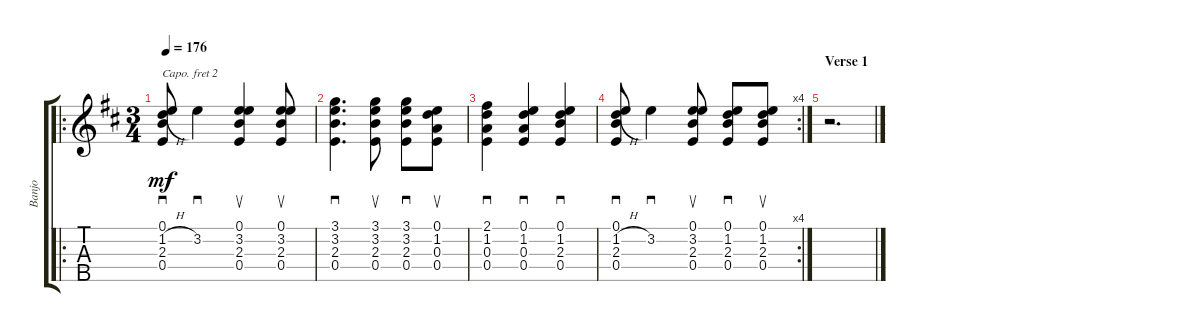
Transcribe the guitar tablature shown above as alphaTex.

\track ("Banjo" "Banjo") {instrument banjo}
\staff {score tabs}
\capo 2
\tuning (D4 B3 G3 D3 G4) {hide}
\displaytranspose 12
\ro
\ts (3 4)
\tempo 176
\clef g2
\ks d
(0.1 1.2{h} 2.3 0.4).8{sd dy mf} 3.2.4{sd} (0.1 3.2 2.3 0.4).4{su} (0.1 3.2 2.3 0.4).8{su} |
(3.1 3.2 2.3 0.4).4{d sd} (3.1 3.2 2.3 0.4).8{su} (3.1 3.2 2.3 0.4).8{sd} (0.1 1.2 0.3 0.4).8{su} |
(2.1 1.2 0.3 0.4).4{sd} (0.1 1.2 0.3 0.4).4{sd} (0.1 1.2 2.3 0.4).4{sd} |
\rc 4
(0.1 1.2{h} 2.3 0.4).8{sd} 3.2.4{sd} (0.1 3.2 2.3 0.4).8{su} (0.1 1.2 2.3 0.4).8{sd} (0.1 1.2 2.3 0.4).8{su} |
\section ("" "Verse 1")
r.2{d}
